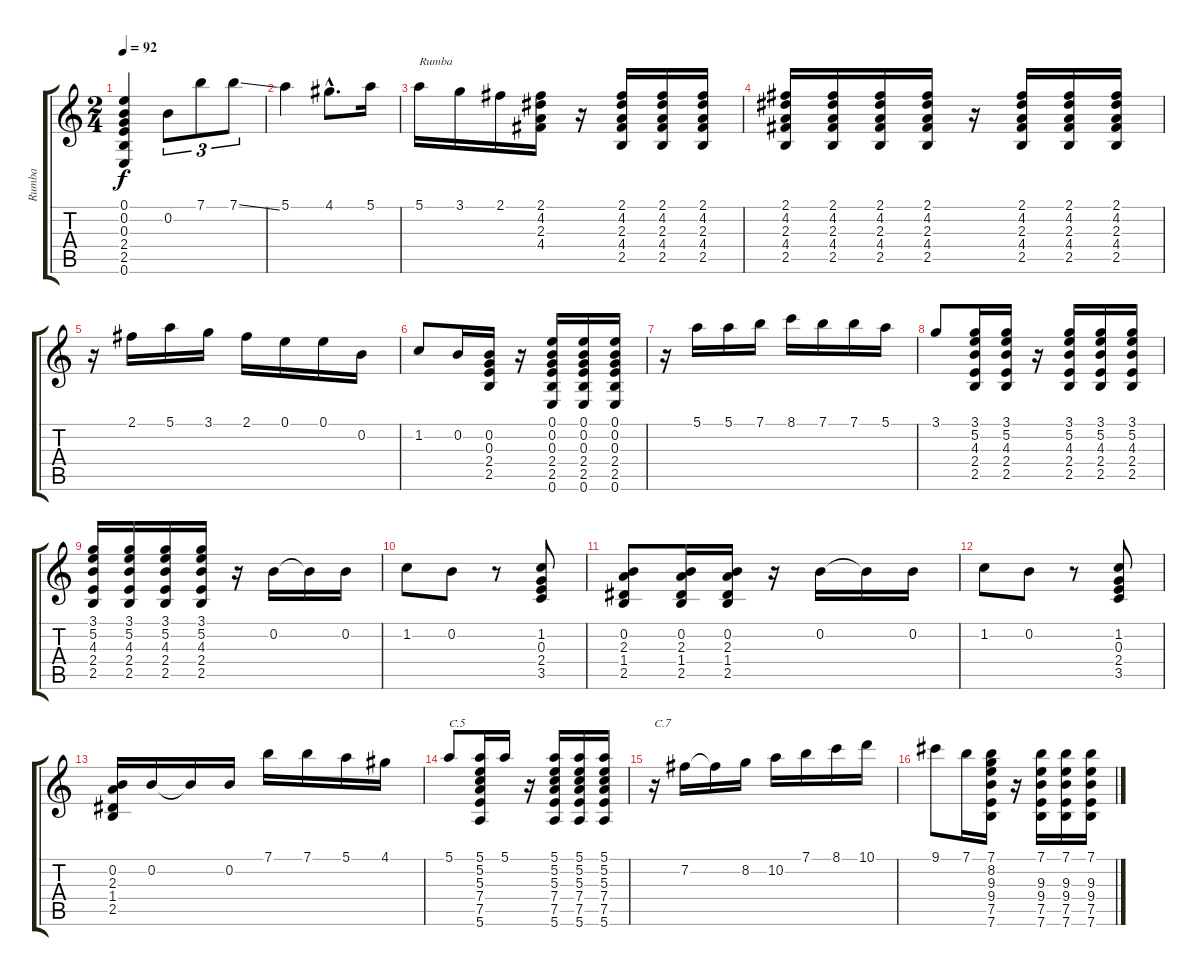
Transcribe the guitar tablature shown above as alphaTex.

\track ("Rumba" "Rumba") {instrument acousticguitarnylon}
\staff {score tabs}
\tuning (E4 B3 G3 D3 A2 E2) {hide}
\ts (2 4)
\tempo 92
\clef g2
\ks c
(0.1 0.2 0.3 2.4 2.5 0.6).4{dy f} 0.2.8{tu (3 2)} 7.1.8{tu (3 2)} 7.1{ss}.8{tu (3 2)} |
5.1.4 4.1{hac}.8{d} 5.1.16 |
5.1.16{txt "Rumba"} 3.1.16 2.1.16 (2.1 4.2 2.3 4.4).16 r.16 (2.1 4.2 2.3 4.4 2.5).16 (2.1 4.2 2.3 4.4 2.5).16 (2.1 4.2 2.3 4.4 2.5).16 |
(2.1 4.2 2.3 4.4 2.5).16 (2.1 4.2 2.3 4.4 2.5).16 (2.1 4.2 2.3 4.4 2.5).16 (2.1 4.2 2.3 4.4 2.5).16 r.16 (2.1 4.2 2.3 4.4 2.5).16 (2.1 4.2 2.3 4.4 2.5).16 (2.1 4.2 2.3 4.4 2.5).16 |
r.16 2.1.16 5.1.16 3.1.16 2.1.16 0.1.16 0.1.16 0.2.16 |
1.2.8 0.2.16 (0.2 0.3 2.4 2.5).16 r.16 (0.1 0.2 0.3 2.4 2.5 0.6).16 (0.1 0.2 0.3 2.4 2.5 0.6).16 (0.1 0.2 0.3 2.4 2.5 0.6).16 |
r.16 5.1.16 5.1.16 7.1.16 8.1.16 7.1.16 7.1.16 5.1.16 |
3.1.8 (3.1 5.2 4.3 2.4 2.5).16 (3.1 5.2 4.3 2.4 2.5).16 r.16 (3.1 5.2 4.3 2.4 2.5).16 (3.1 5.2 4.3 2.4 2.5).16 (3.1 5.2 4.3 2.4 2.5).16 |
(3.1 5.2 4.3 2.4 2.5).16 (3.1 5.2 4.3 2.4 2.5).16 (3.1 5.2 4.3 2.4 2.5).16 (3.1 5.2 4.3 2.4 2.5).16 r.16 0.2.16 0.2{t}.16 0.2.16 |
1.2.8 0.2.8 r.8 (1.2 0.3 2.4 3.5).8 |
(0.2 2.3 1.4 2.5).8 (0.2 2.3 1.4 2.5).16 (0.2 2.3 1.4 2.5).16 r.16 0.2.16 0.2{t}.16 0.2.16 |
1.2.8 0.2.8 r.8 (1.2 0.3 2.4 3.5).8 |
(0.2 2.3 1.4 2.5).16 0.2.16 0.2{t}.16 0.2.16 7.1.16 7.1.16 5.1.16 4.1.16 |
5.1.8{txt "C.5"} (5.1 5.2 5.3 7.4 7.5 5.6).16 5.1.16 r.16 (5.1 5.2 5.3 7.4 7.5 5.6).16 (5.1 5.2 5.3 7.4 7.5 5.6).16 (5.1 5.2 5.3 7.4 7.5 5.6).16 |
r.16{txt "C.7"} 7.2.16 7.2{t}.16 8.2.16 10.2.16 7.1.16 8.1.16 10.1.16 |
9.1.8 7.1.16 (7.1 8.2 9.3 9.4 7.5 7.6).16 r.16 (7.1 9.3 9.4 7.5 7.6).16 (7.1 9.3 9.4 7.5 7.6).16 (7.1 9.3 9.4 7.5 7.6).16
